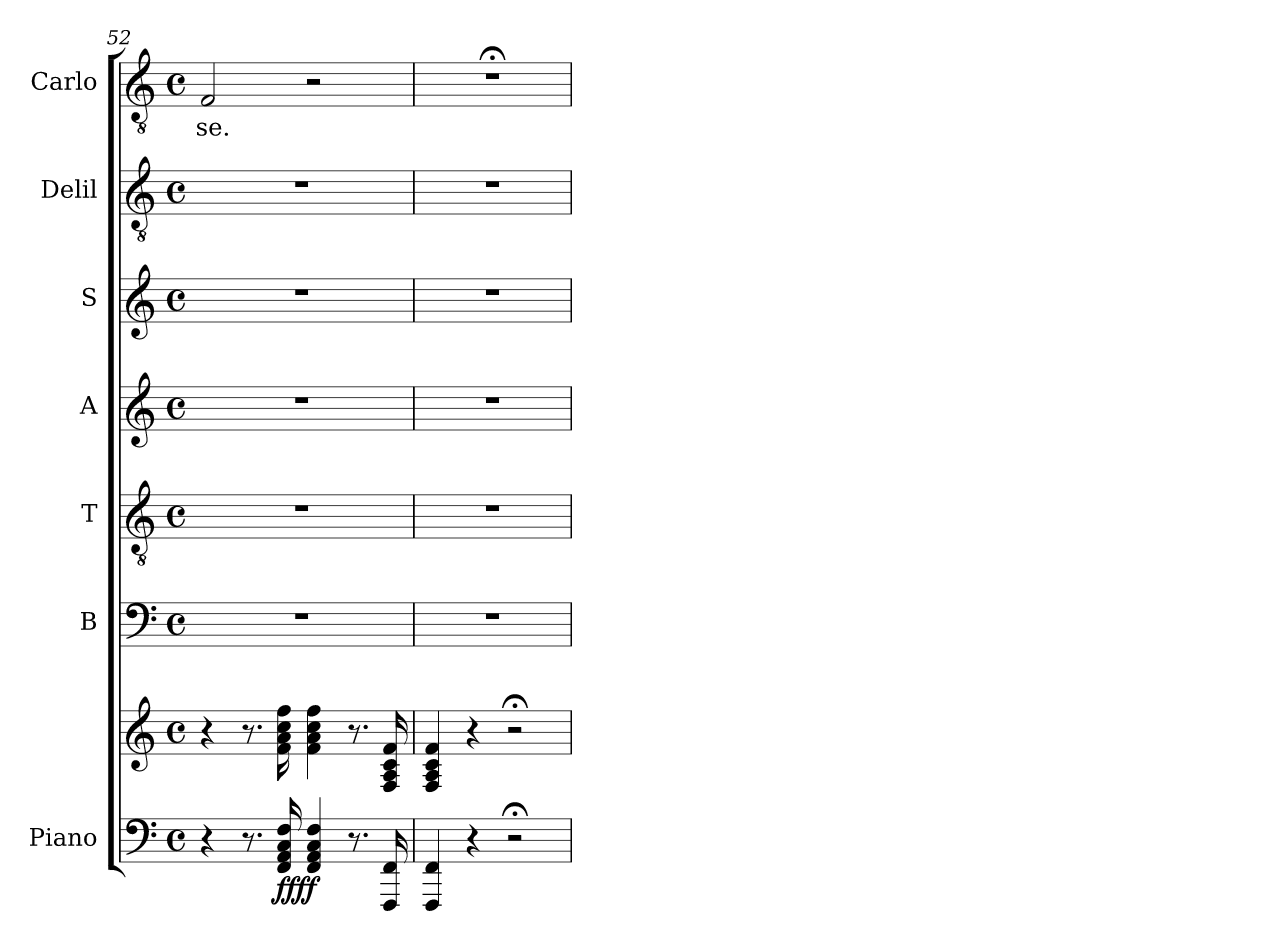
**kern	**kern	**dynam	**kern	**kern	**kern	**kern	**kern	**kern	**text
*part7	*part7	*part7	*part6	*part5	*part4	*part3	*part2	*part1	*part1
*staff8	*staff7	*staff7/8	*staff6	*staff5	*staff4	*staff3	*staff2	*staff1	*staff1
*I"Piano	*	*	*I"B	*I"T	*I"A	*I"S	*I"Delil	*I"Carlo	*
*I'Pno	*	*	*I'B	*I'T	*I'A	*I'S	*	*	*
*clefF4	*clefG2	*	*clefF4	*clefGv2	*clefG2	*clefG2	*clefGv2	*clefGv2	*
*k[]	*k[]	*	*k[]	*k[]	*k[]	*k[]	*k[]	*k[]	*
*M4/4	*M4/4	*	*M4/4	*M4/4	*M4/4	*M4/4	*M4/4	*M4/4	*
*met(c)	*met(c)	*	*met(c)	*met(c)	*met(c)	*met(c)	*met(c)	*met(c)	*
=52	=52	=52	=52	=52	=52	=52	=52	=52	=52
4r	4r	.	1r	1r	1r	1r	1r	2F/	-se.
8.r	8.r	.	.	.	.	.	.	.	.
!	!	!LO:DY:b=2	!	!	!	!	!	!	!
!	!	!LO:DY:n=1:b	!	!	!	!	!	!	!
16FF/ 16AA/ 16C/ 16F/	16f\ 16a\ 16cc\ 16ff\	ff ff	.	.	.	.	.	.	.
4FF/ 4AA/ 4C/ 4F/	4f\ 4a\ 4cc\ 4ff\	.	.	.	.	.	.	2r	.
8.r	8.r	.	.	.	.	.	.	.	.
16FFF/ 16FF/	16F/ 16A/ 16c/ 16f/	.	.	.	.	.	.	.	.
!!LO:LB:g=z
=53	=53	=53	=53	=53	=53	=53	=53	=53	=53
4FFF/ 4FF/	4F/ 4A/ 4c/ 4f/	.	1r	1r	1r	1r	1r	1r;<	.
4r	4r	.	.	.	.	.	.	.	.
2r;<	2r;<	.	.	.	.	.	.	.	.
=	=	=	=	=	=	=	=	=	=
*-	*-	*-	*-	*-	*-	*-	*-	*-	*-
